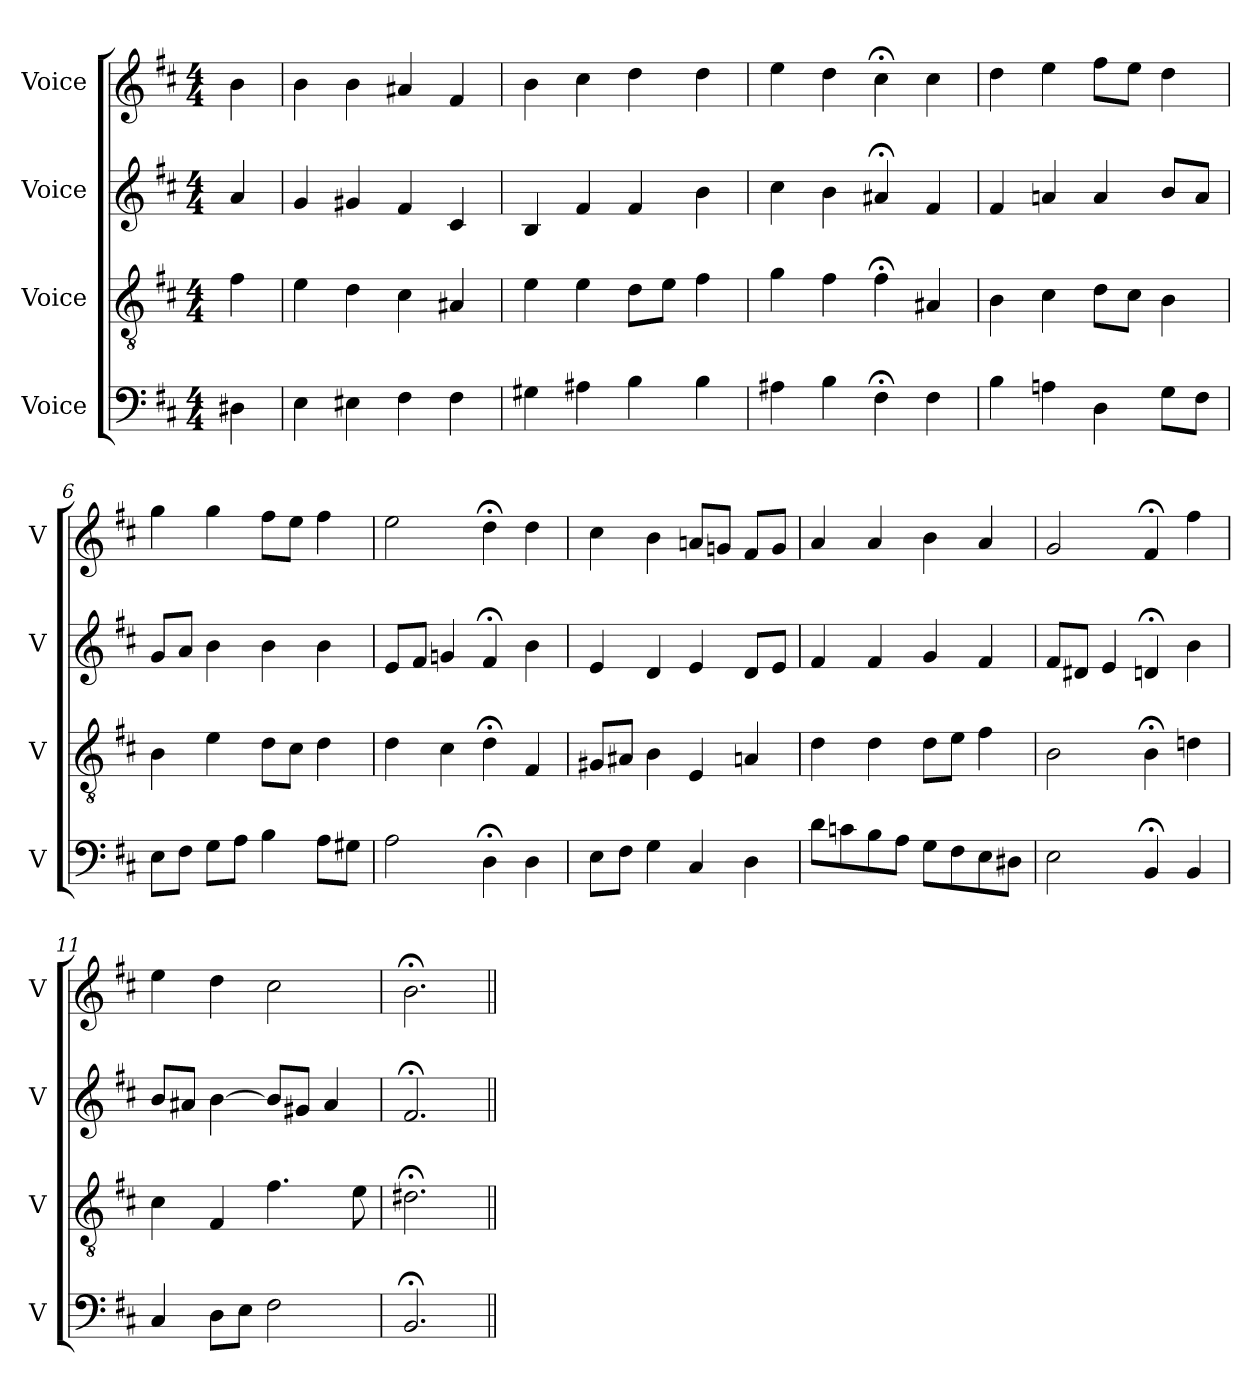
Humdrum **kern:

**kern	**kern	**kern	**kern
*part4	*part3	*part2	*part1
*staff4	*staff3	*staff2	*staff1
*I"Voice	*I"Voice	*I"Voice	*I"Voice
*I'V	*I'V	*I'V	*I'V
*clefF4	*clefGv2	*clefG2	*clefG2
*k[f#c#]	*k[f#c#]	*k[f#c#]	*k[f#c#]
*M4/4	*M4/4	*M4/4	*M4/4
*MM100	*MM100	*MM100	*MM100
=1	=1	=1	=1
4D#X\	4f#\	4a/	4b\
=2	=2	=2	=2
4E\	4e\	4g/	4b\
4E#X\	4d\	4g#X/	4b\
4F#\	4c#\	4f#/	4a#X/
4F#\	4A#X/	4c#/	4f#/
=3	=3	=3	=3
4G#X\	4e\	4B/	4b\
4A#X\	4e\	4f#/	4cc#\
4B\	8d\L	4f#/	4dd\
.	8e\J	.	.
4B\	4f#\	4b\	4dd\
=4	=4	=4	=4
4A#X\	4g\	4cc#\	4ee\
4B\	4f#\	4b\	4dd\
4F#;\	4f#;\	4a#X;/	4cc#;\
4F#\	4A#X/	4f#/	4cc#\
=5	=5	=5	=5
4B\	4B\	4f#/	4dd\
4An\	4c#\	4an/	4ee\
4D\	8d\L	4a/	8ff#\L
.	8c#\J	.	8ee\J
8G\L	4B\	8b/L	4dd\
8F#\J	.	8a/J	.
=6	=6	=6	=6
8E\L	4B\	8g/L	4gg\
8F#\J	.	8a/J	.
8G\L	4e\	4b\	4gg\
8A\J	.	.	.
4B\	8d\L	4b\	8ff#\L
.	8c#\J	.	8ee\J
8A\L	4d\	4b\	4ff#\
8G#X\J	.	.	.
!!LO:LB:g=z
=7	=7	=7	=7
2A\	4d\	8e/L	2ee\
.	.	8f#/J	.
.	4c#\	4gn/	.
4D;\	4d;\	4f#;/	4dd;\
4D\	4F#/	4b\	4dd\
=8	=8	=8	=8
8E\L	8G#X/L	4e/	4cc#\
8F#\J	8A#X/J	.	.
4G\	4B\	4d/	4b\
4C#/	4E/	4e/	8an/L
.	.	.	8gn/J
4D\	4An/	8d/L	8f#/L
.	.	8e/J	8g/J
=9	=9	=9	=9
8d\L	4d\	4f#/	4a/
8cn\	.	.	.
8B\	4d\	4f#/	4a/
8A\J	.	.	.
8G\L	8d\L	4g/	4b\
8F#\	8e\J	.	.
8E\	4f#\	4f#/	4a/
8D#X\J	.	.	.
=10	=10	=10	=10
2E\	2B\	8f#/L	2g/
.	.	8d#X/J	.
.	.	4e/	.
4BB;/	4B;\	4dn;/	4f#;/
4BB/	4dn\	4b\	4ff#\
=11	=11	=11	=11
4C#/	4c#\	8b/L	4ee\
.	.	8a#X/J	.
8D\L	4F#/	[4b\	4dd\
8E\J	.	.	.
2F#\	4.f#\	8b/L]	2cc#\
.	.	8g#X/J	.
.	.	4a#/	.
.	8e\	.	.
!!LO:LB:g=z
=12	=12	=12	=12
2.BB;/	2.d#X;\	2.f#;/	2.b;\
=||	=||	=||	=||
*-	*-	*-	*-
